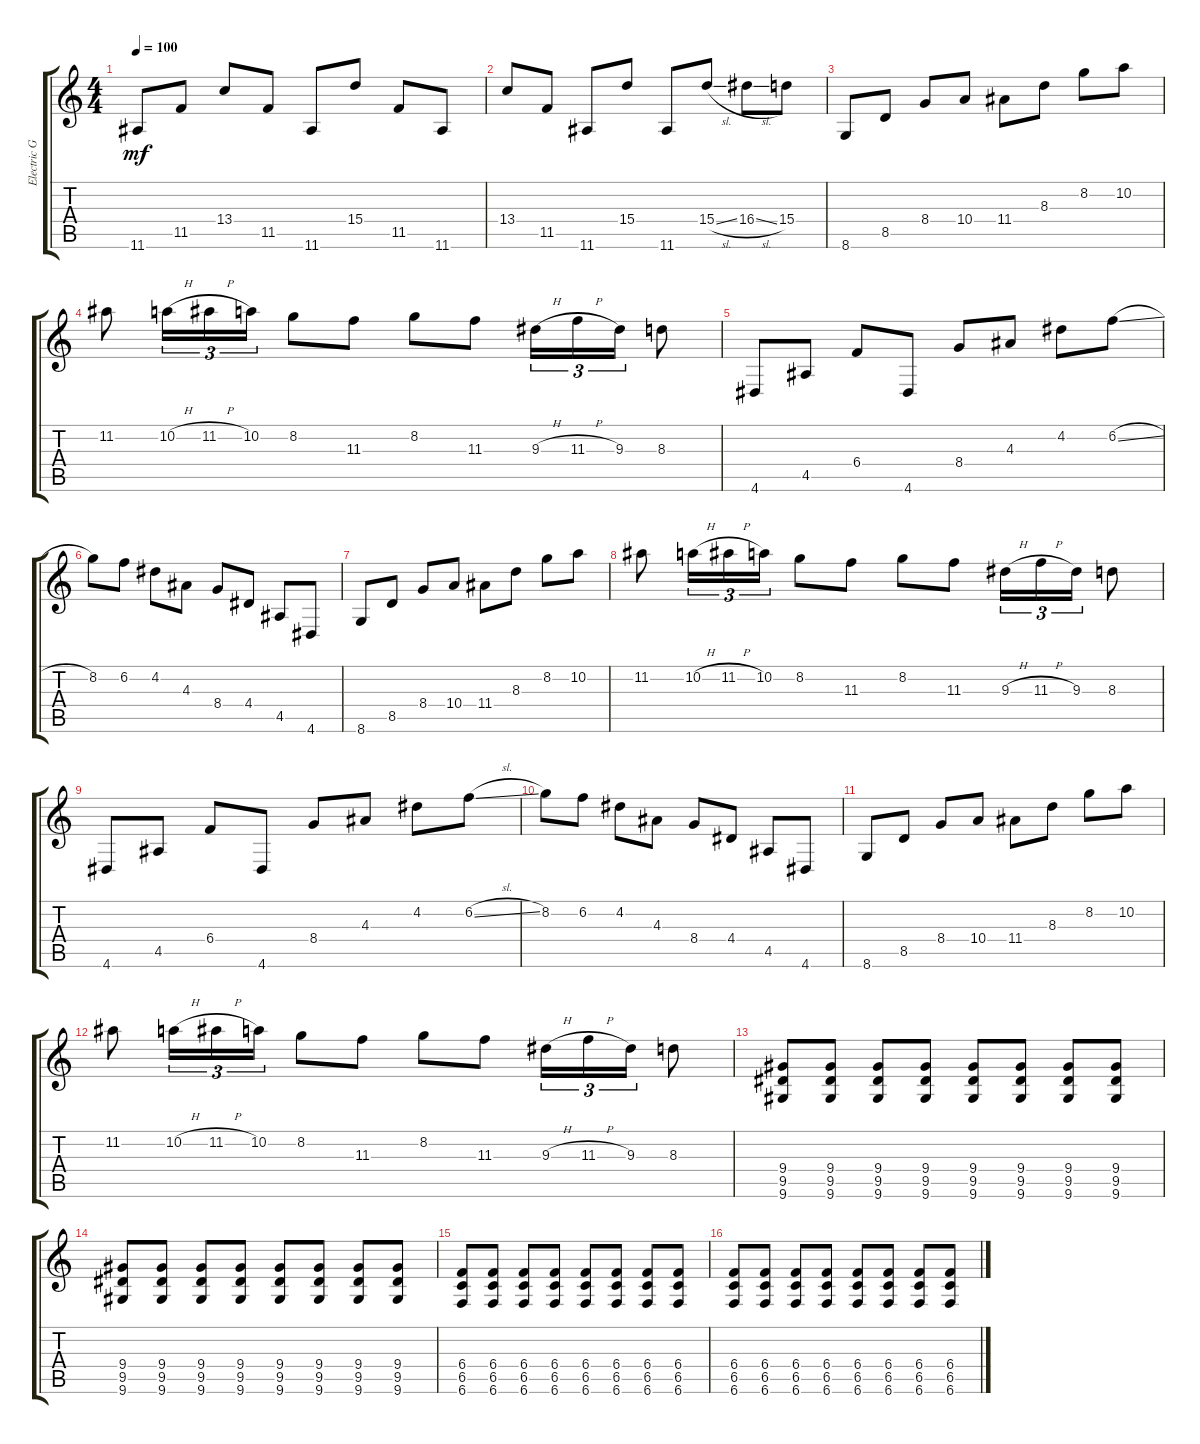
\track ("Electric Guitar 1" "Electric G") {instrument distortionguitar}
\staff {score tabs}
\tuning (Eb4 B3 Gb3 B2 Gb2 B1) {hide}
\ts (4 4)
\tempo 100
\clef g2
\ks c
11.6.8{dy mf} 11.5.8 13.4.8 11.5.8 11.6.8 15.4.8 11.5.8 11.6.8 |
13.4.8 11.5.8 11.6.8 15.4.8 11.6.8 15.4{sl}.8 16.4{sl}.8 15.4.8 |
8.6.8 8.5.8 8.4.8 10.4.8 11.4.8 8.3.8 8.2.8 10.2.8 |
11.2.8 10.2{h}.16{tu (3 2)} 11.2{h}.16{tu (3 2)} 10.2.16{tu (3 2)} 8.2.8 11.3.8 8.2.8 11.3.8 9.3{h}.16{tu (3 2)} 11.3{h}.16{tu (3 2)} 9.3.16{tu (3 2)} 8.3.8 |
4.6.8 4.5.8 6.4.8 4.6.8 8.4.8 4.3.8 4.2.8 6.2{sl}.8 |
8.2.8 6.2.8 4.2.8 4.3.8 8.4.8 4.4.8 4.5.8 4.6.8 |
8.6.8 8.5.8 8.4.8 10.4.8 11.4.8 8.3.8 8.2.8 10.2.8 |
11.2.8 10.2{h}.16{tu (3 2)} 11.2{h}.16{tu (3 2)} 10.2.16{tu (3 2)} 8.2.8 11.3.8 8.2.8 11.3.8 9.3{h}.16{tu (3 2)} 11.3{h}.16{tu (3 2)} 9.3.16{tu (3 2)} 8.3.8 |
4.6.8 4.5.8 6.4.8 4.6.8 8.4.8 4.3.8 4.2.8 6.2{sl}.8 |
8.2.8 6.2.8 4.2.8 4.3.8 8.4.8 4.4.8 4.5.8 4.6.8 |
8.6.8 8.5.8 8.4.8 10.4.8 11.4.8 8.3.8 8.2.8 10.2.8 |
11.2.8 10.2{h}.16{tu (3 2)} 11.2{h}.16{tu (3 2)} 10.2.16{tu (3 2)} 8.2.8 11.3.8 8.2.8 11.3.8 9.3{h}.16{tu (3 2)} 11.3{h}.16{tu (3 2)} 9.3.16{tu (3 2)} 8.3.8 |
(9.4 9.5 9.6).8 (9.4 9.5 9.6).8 (9.4 9.5 9.6).8 (9.4 9.5 9.6).8 (9.4 9.5 9.6).8 (9.4 9.5 9.6).8 (9.4 9.5 9.6).8 (9.4 9.5 9.6).8 |
(9.4 9.5 9.6).8 (9.4 9.5 9.6).8 (9.4 9.5 9.6).8 (9.4 9.5 9.6).8 (9.4 9.5 9.6).8 (9.4 9.5 9.6).8 (9.4 9.5 9.6).8 (9.4 9.5 9.6).8 |
(6.4 6.5 6.6).8 (6.4 6.5 6.6).8 (6.4 6.5 6.6).8 (6.4 6.5 6.6).8 (6.4 6.5 6.6).8 (6.4 6.5 6.6).8 (6.4 6.5 6.6).8 (6.4 6.5 6.6).8 |
(6.4 6.5 6.6).8 (6.4 6.5 6.6).8 (6.4 6.5 6.6).8 (6.4 6.5 6.6).8 (6.4 6.5 6.6).8 (6.4 6.5 6.6).8 (6.4 6.5 6.6).8 (6.4 6.5 6.6).8
